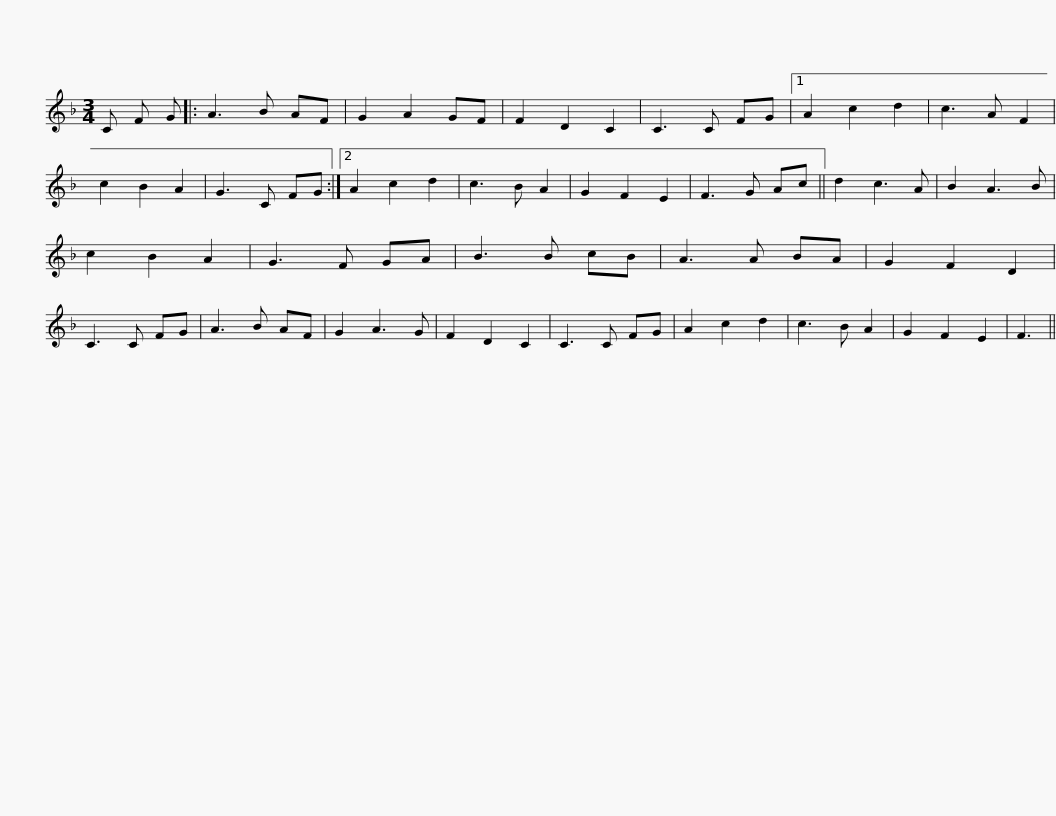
X:1
L:1/8
M:3/4
I:linebreak $
K:F
V:1 treble
V:1
 C F G |: A3 B AF | G2 A2 GF | F2 D2 C2 | C3 C FG |1 %5
 A2 c2 d2 | c3 A F2 | c2 B2 A2 | G3 C FG :|2 A2 c2 d2 |$ %10
 c3 B A2 | G2 F2 E2 | F3 G Ac || d2 c3 A | B2 A3 B | %15
 c2 B2 A2 | G3 F GA | B3 B cB | A3 A BA | G2 F2 D2 |$ %20
 C3 C FG | A3 B AF | G2 A3 G | F2 D2 C2 | C3 C FG | %25
 A2 c2 d2 | c3 B A2 | G2 F2 E2 | F3 || %29
